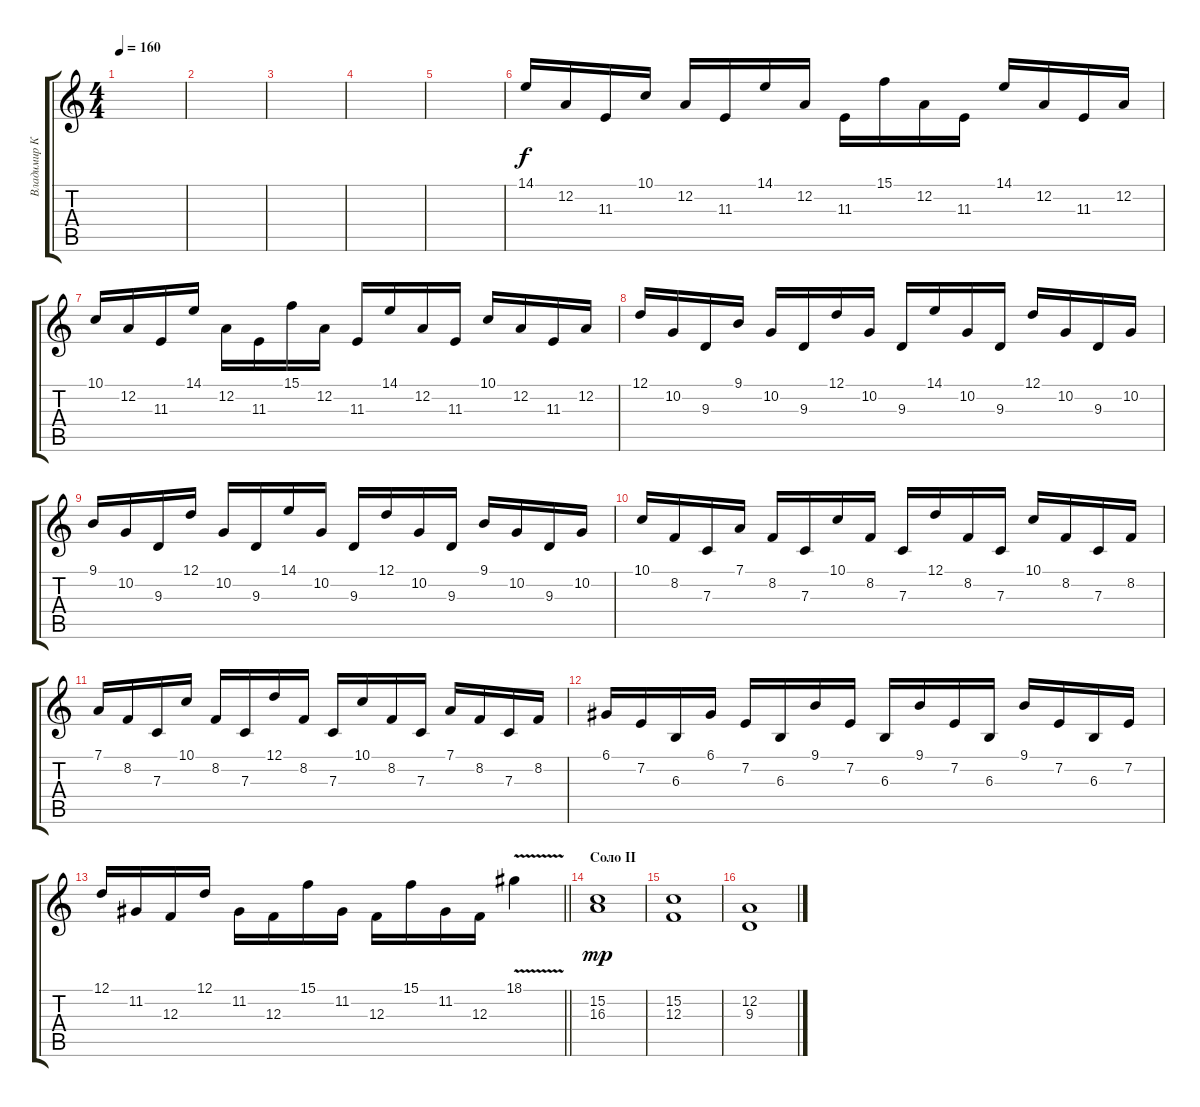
\track ("Владимир Капырин" "Владимир К") {instrument harpsichord}
\staff {score tabs}
\tuning (D4 A3 F3 C3 G2 D2) {hide}
\ts (4 4)
\tempo 160
\clef g2
\ks c
|
|
|
|
|
14.1.16{instrument lead2sawtooth} 12.2.16 11.3.16 10.1.16 12.2.16 11.3.16 14.1.16 12.2.16 11.3.16 15.1.16 12.2.16 11.3.16 14.1.16 12.2.16 11.3.16 12.2.16 |
10.1.16 12.2.16 11.3.16 14.1.16 12.2.16 11.3.16 15.1.16 12.2.16 11.3.16 14.1.16 12.2.16 11.3.16 10.1.16 12.2.16 11.3.16 12.2.16 |
12.1.16 10.2.16 9.3.16 9.1.16 10.2.16 9.3.16 12.1.16 10.2.16 9.3.16 14.1.16 10.2.16 9.3.16 12.1.16 10.2.16 9.3.16 10.2.16 |
9.1.16 10.2.16 9.3.16 12.1.16 10.2.16 9.3.16 14.1.16 10.2.16 9.3.16 12.1.16 10.2.16 9.3.16 9.1.16 10.2.16 9.3.16 10.2.16 |
10.1.16 8.2.16 7.3.16 7.1.16 8.2.16 7.3.16 10.1.16 8.2.16 7.3.16 12.1.16 8.2.16 7.3.16 10.1.16 8.2.16 7.3.16 8.2.16 |
7.1.16 8.2.16 7.3.16 10.1.16 8.2.16 7.3.16 12.1.16 8.2.16 7.3.16 10.1.16 8.2.16 7.3.16 7.1.16 8.2.16 7.3.16 8.2.16 |
6.1.16 7.2.16 6.3.16 6.1.16 7.2.16 6.3.16 9.1.16 7.2.16 6.3.16 9.1.16 7.2.16 6.3.16 9.1.16 7.2.16 6.3.16 7.2.16 |
\barLineRight lightlight
12.1.16 11.2.16 12.3.16 12.1.16 11.2.16 12.3.16 15.1.16 11.2.16 12.3.16 15.1.16 11.2.16 12.3.16 18.1{v}.4 |
\section ("" "Соло II")
(15.2 16.3).1{dy mp instrument synthstrings1} |
(15.2 12.3).1 |
(12.2 9.3).1
